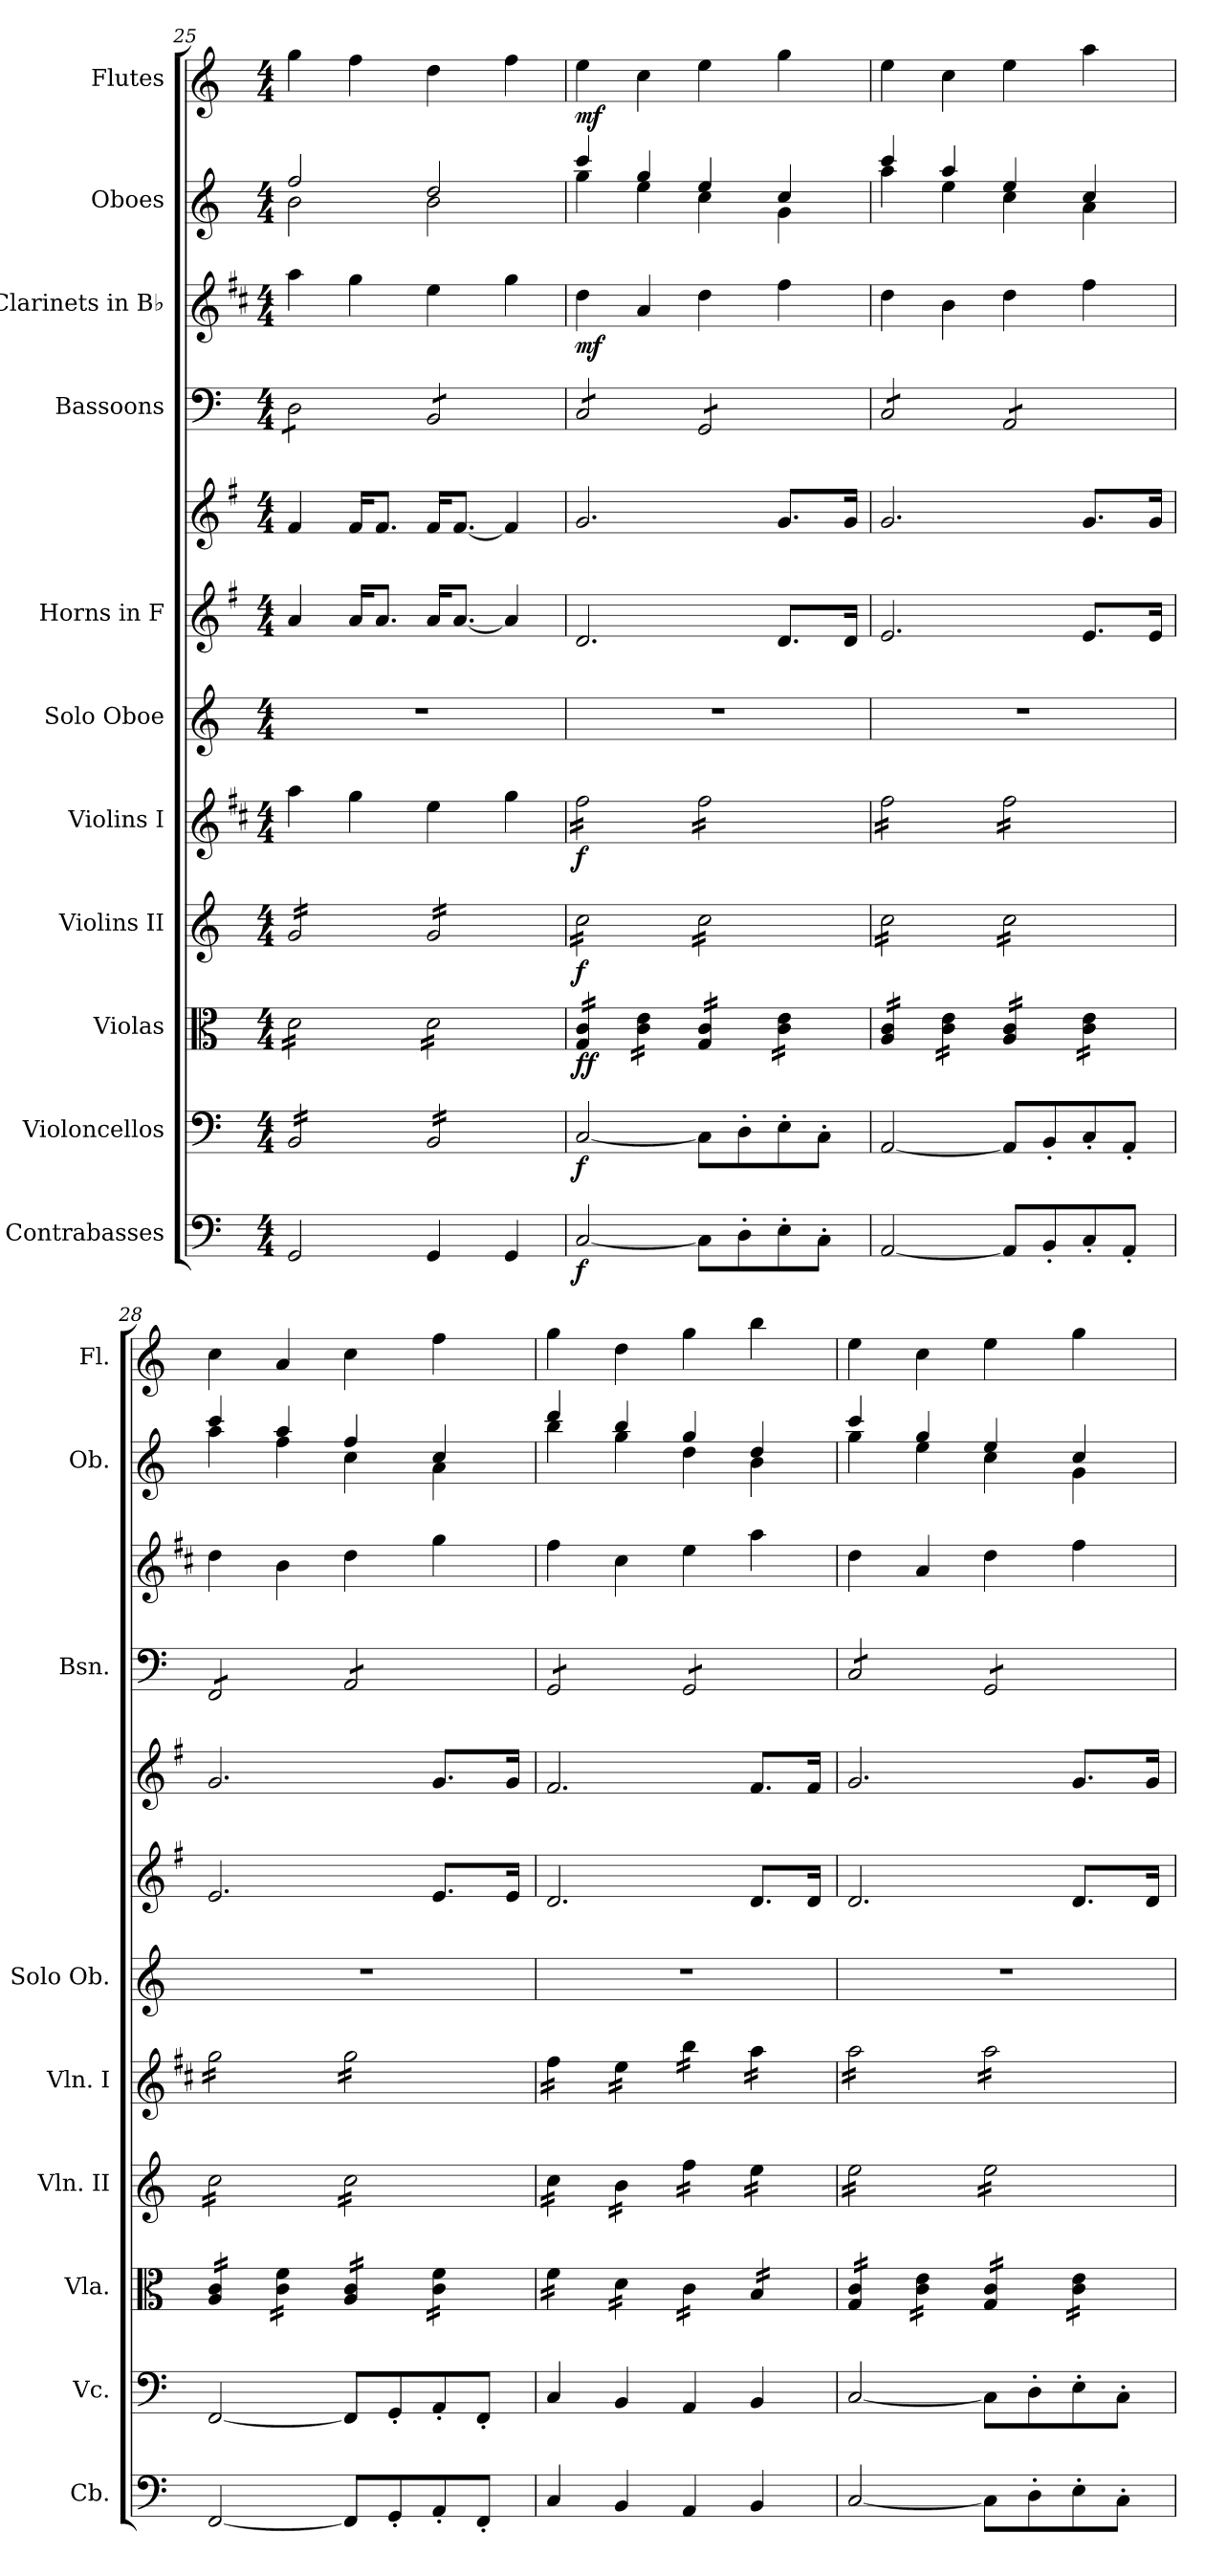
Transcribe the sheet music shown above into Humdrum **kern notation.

**kern	**dynam	**kern	**dynam	**kern	**dynam	**kern	**dynam	**kern	**dynam	**kern	**kern	**kern	**dynam	**kern	**kern	**dynam	**kern	**kern	**dynam
*part11	*part11	*part10	*part10	*part9	*part9	*part8	*part8	*part7	*part7	*part6	*part5	*part5	*part5	*part4	*part3	*part3	*part2	*part1	*part1
*staff12	*staff12	*staff11	*staff11	*staff10	*staff10	*staff9	*staff9	*staff8	*staff8	*staff7	*staff6	*staff5	*staff5/6	*staff4	*staff3	*staff3	*staff2	*staff1	*staff1
*I"Contrabasses	*	*I"Violoncellos	*	*I"Violas	*	*I"Violins II	*	*I"Violins I	*	*I"Solo Oboe	*I"Horns in F	*	*	*I"Bassoons	*I"Clarinets in B♭	*	*I"Oboes	*I"Flutes	*
*I'Cb.	*	*I'Vc.	*	*I'Vla.	*	*I'Vln. II	*	*I'Vln. I	*	*I'Solo Ob.	*	*	*	*I'Bsn.	*	*	*I'Ob.	*I'Fl.	*
*clefF4	*	*clefF4	*	*clefC3	*	*clefG2	*	*clefG2	*	*clefG2	*clefG2	*clefG2	*	*clefF4	*clefG2	*	*clefG2	*clefG2	*
*ITrd7c12	*	*	*	*	*	*	*	*ITrd1c2	*	*	*ITrd4c7	*ITrd4c7	*	*	*ITrd1c2	*	*	*	*
*k[]	*	*k[]	*	*k[]	*	*k[]	*	*k[]	*	*k[]	*k[]	*k[]	*	*k[]	*k[]	*	*k[]	*k[]	*
*M4/4	*	*M4/4	*	*M4/4	*	*M4/4	*	*M4/4	*	*M4/4	*M4/4	*M4/4	*	*M4/4	*M4/4	*	*M4/4	*M4/4	*
=25	=25	=25	=25	=25	=25	=25	=25	=25	=25	=25	=25	=25	=25	=25	=25	=25	=25	=25	=25
*	*	*	*	*	*	*	*	*	*	*	*	*	*	*	*	*	*^	*	*
*	*	*tremolo	*	*	*	*	*	*	*	*	*	*	*	*	*	*	*	*	*	*
*	*	*	*	*tremolo	*	*	*	*	*	*	*	*	*	*	*	*	*	*	*	*
*	*	*	*	*	*	*tremolo	*	*	*	*	*	*	*	*	*	*	*	*	*	*
*	*	*	*	*	*	*	*	*	*	*	*	*	*	*tremolo	*	*	*	*	*	*
2GGG/	.	16BB/LL	.	16d\LL	.	16g/LL	.	4gg\	.	1r	4d/	4B/	.	8D\L	4gg\	.	2ff/	2b\	4gg\	.
.	.	16BB/	.	16d\	.	16g/	.	.	.	.	.	.	.	.	.	.	.	.	.	.
.	.	16BB/	.	16d\	.	16g/	.	.	.	.	.	.	.	8D\	.	.	.	.	.	.
.	.	16BB/	.	16d\	.	16g/	.	.	.	.	.	.	.	.	.	.	.	.	.	.
.	.	16BB/	.	16d\	.	16g/	.	4ff\	.	.	16d/KL	16B/KL	.	8D\	4ff\	.	.	.	4ff\	.
.	.	16BB/	.	16d\	.	16g/	.	.	.	.	8.d/J	8.B/J	.	.	.	.	.	.	.	.
.	.	16BB/	.	16d\	.	16g/	.	.	.	.	.	.	.	8D\J	.	.	.	.	.	.
.	.	16BB/JJ	.	16d\JJ	.	16g/JJ	.	.	.	.	.	.	.	.	.	.	.	.	.	.
4GGG/	.	16BB/LL	.	16d\LL	.	16g/LL	.	4dd\	.	.	16d/KL	16B/KL	.	8BB/L	4dd\	.	2dd/	2b\	4dd\	.
.	.	16BB/	.	16d\	.	16g/	.	.	.	.	[8.d/J	[8.B/J	.	.	.	.	.	.	.	.
.	.	16BB/	.	16d\	.	16g/	.	.	.	.	.	.	.	8BB/	.	.	.	.	.	.
.	.	16BB/	.	16d\	.	16g/	.	.	.	.	.	.	.	.	.	.	.	.	.	.
4GGG/	.	16BB/	.	16d\	.	16g/	.	4ff\	.	.	4d/]	4B/]	.	8BB/	4ff\	.	.	.	4ff\	.
.	.	16BB/	.	16d\	.	16g/	.	.	.	.	.	.	.	.	.	.	.	.	.	.
.	.	16BB/	.	16d\	.	16g/	.	.	.	.	.	.	.	8BB/J	.	.	.	.	.	.
.	.	16BB/JJ	.	16d\JJ	.	16g/JJ	.	.	.	.	.	.	.	.	.	.	.	.	.	.
*	*	*Xtremolo	*	*	*	*	*	*	*	*	*	*	*	*	*	*	*	*	*	*
=26	=26	=26	=26	=26	=26	=26	=26	=26	=26	=26	=26	=26	=26	=26	=26	=26	=26	=26	=26	=26
!	!LO:DY:b	!	!LO:DY:b	!	!LO:DY:b	!	!	!	!	!	!	!	!	!	!	!	!	!	!	!
!	!	!	!	!	!LO:DY:n=1:b	!	!LO:DY:b	!	!LO:DY:b	!	!	!	!LO:DY:b=2	!	!	!	!	!	!	!
!	!	!	!	!	!	!	!	!	!	!	!	!	!LO:DY:n=1:b	!	!	!LO:DY:b	!	!	!	!LO:DY:b
*	*	*	*	*	*	*	*	*tremolo	*	*	*	*	*	*	*	*	*	*	*	*
[2CC/	f	[2C/	f	16G/ 16c/LL	f f	16cc\LL	f	16ee\LL	f	1r	2.G/	2.c/	mf mf	8C/L	4cc\	mf	4ccc/	4gg\	4ee\	mf
.	.	.	.	16G/ 16c/	.	16cc\	.	16ee\	.	.	.	.	.	.	.	.	.	.	.	.
.	.	.	.	16G/ 16c/	.	16cc\	.	16ee\	.	.	.	.	.	8C/	.	.	.	.	.	.
.	.	.	.	16G/ 16c/JJ	.	16cc\	.	16ee\	.	.	.	.	.	.	.	.	.	.	.	.
.	.	.	.	16c\ 16e\LL	.	16cc\	.	16ee\	.	.	.	.	.	8C/	4g/	.	4gg/	4ee\	4cc\	.
.	.	.	.	16c\ 16e\	.	16cc\	.	16ee\	.	.	.	.	.	.	.	.	.	.	.	.
.	.	.	.	16c\ 16e\	.	16cc\	.	16ee\	.	.	.	.	.	8C/J	.	.	.	.	.	.
.	.	.	.	16c\ 16e\JJ	.	16cc\JJ	.	16ee\JJ	.	.	.	.	.	.	.	.	.	.	.	.
8CC\L]	.	8C\L]	.	16G/ 16c/LL	.	16cc\LL	.	16ee\LL	.	.	.	.	.	8GG/L	4cc\	.	4ee/	4cc\	4ee\	.
.	.	.	.	16G/ 16c/	.	16cc\	.	16ee\	.	.	.	.	.	.	.	.	.	.	.	.
8DD'\	.	8D'\	.	16G/ 16c/	.	16cc\	.	16ee\	.	.	.	.	.	8GG/	.	.	.	.	.	.
.	.	.	.	16G/ 16c/JJ	.	16cc\	.	16ee\	.	.	.	.	.	.	.	.	.	.	.	.
8EE'\	.	8E'\	.	16c\ 16e\LL	.	16cc\	.	16ee\	.	.	8.G/L	8.c/L	.	8GG/	4ee\	.	4cc/	4g\	4gg\	.
.	.	.	.	16c\ 16e\	.	16cc\	.	16ee\	.	.	.	.	.	.	.	.	.	.	.	.
8CC'\J	.	8C'\J	.	16c\ 16e\	.	16cc\	.	16ee\	.	.	.	.	.	8GG/J	.	.	.	.	.	.
.	.	.	.	16c\ 16e\JJ	.	16cc\JJ	.	16ee\JJ	.	.	16G/Jk	16c/Jk	.	.	.	.	.	.	.	.
!!LO:PB:g=z
=27	=27	=27	=27	=27	=27	=27	=27	=27	=27	=27	=27	=27	=27	=27	=27	=27	=27	=27	=27	=27
[2AAA/	.	[2AA/	.	16A/ 16c/LL	.	16cc\LL	.	16ee\LL	.	1r	2.A/	2.c/	.	8C/L	4cc\	.	4ccc/	4aa\	4ee\	.
.	.	.	.	16A/ 16c/	.	16cc\	.	16ee\	.	.	.	.	.	.	.	.	.	.	.	.
.	.	.	.	16A/ 16c/	.	16cc\	.	16ee\	.	.	.	.	.	8C/	.	.	.	.	.	.
.	.	.	.	16A/ 16c/JJ	.	16cc\	.	16ee\	.	.	.	.	.	.	.	.	.	.	.	.
.	.	.	.	16c\ 16e\LL	.	16cc\	.	16ee\	.	.	.	.	.	8C/	4a\	.	4aa/	4ee\	4cc\	.
.	.	.	.	16c\ 16e\	.	16cc\	.	16ee\	.	.	.	.	.	.	.	.	.	.	.	.
.	.	.	.	16c\ 16e\	.	16cc\	.	16ee\	.	.	.	.	.	8C/J	.	.	.	.	.	.
.	.	.	.	16c\ 16e\JJ	.	16cc\JJ	.	16ee\JJ	.	.	.	.	.	.	.	.	.	.	.	.
8AAA/L]	.	8AA/L]	.	16A/ 16c/LL	.	16cc\LL	.	16ee\LL	.	.	.	.	.	8AA/L	4cc\	.	4ee/	4cc\	4ee\	.
.	.	.	.	16A/ 16c/	.	16cc\	.	16ee\	.	.	.	.	.	.	.	.	.	.	.	.
8BBB'/	.	8BB'/	.	16A/ 16c/	.	16cc\	.	16ee\	.	.	.	.	.	8AA/	.	.	.	.	.	.
.	.	.	.	16A/ 16c/JJ	.	16cc\	.	16ee\	.	.	.	.	.	.	.	.	.	.	.	.
8CC'/	.	8C'/	.	16c\ 16e\LL	.	16cc\	.	16ee\	.	.	8.A/L	8.c/L	.	8AA/	4ee\	.	4cc/	4a\	4aa\	.
.	.	.	.	16c\ 16e\	.	16cc\	.	16ee\	.	.	.	.	.	.	.	.	.	.	.	.
8AAA'/J	.	8AA'/J	.	16c\ 16e\	.	16cc\	.	16ee\	.	.	.	.	.	8AA/J	.	.	.	.	.	.
.	.	.	.	16c\ 16e\JJ	.	16cc\JJ	.	16ee\JJ	.	.	16A/Jk	16c/Jk	.	.	.	.	.	.	.	.
=28	=28	=28	=28	=28	=28	=28	=28	=28	=28	=28	=28	=28	=28	=28	=28	=28	=28	=28	=28	=28
[2FFF/	.	[2FF/	.	16A/ 16c/LL	.	16cc\LL	.	16ff\LL	.	1r	2.A/	2.c/	.	8FF/L	4cc\	.	4ccc/	4aa\	4cc\	.
.	.	.	.	16A/ 16c/	.	16cc\	.	16ff\	.	.	.	.	.	.	.	.	.	.	.	.
.	.	.	.	16A/ 16c/	.	16cc\	.	16ff\	.	.	.	.	.	8FF/	.	.	.	.	.	.
.	.	.	.	16A/ 16c/JJ	.	16cc\	.	16ff\	.	.	.	.	.	.	.	.	.	.	.	.
.	.	.	.	16c\ 16f\LL	.	16cc\	.	16ff\	.	.	.	.	.	8FF/	4a\	.	4aa/	4ff\	4a/	.
.	.	.	.	16c\ 16f\	.	16cc\	.	16ff\	.	.	.	.	.	.	.	.	.	.	.	.
.	.	.	.	16c\ 16f\	.	16cc\	.	16ff\	.	.	.	.	.	8FF/J	.	.	.	.	.	.
.	.	.	.	16c\ 16f\JJ	.	16cc\JJ	.	16ff\JJ	.	.	.	.	.	.	.	.	.	.	.	.
8FFF/L]	.	8FF/L]	.	16A/ 16c/LL	.	16cc\LL	.	16ff\LL	.	.	.	.	.	8AA/L	4cc\	.	4ff/	4cc\	4cc\	.
.	.	.	.	16A/ 16c/	.	16cc\	.	16ff\	.	.	.	.	.	.	.	.	.	.	.	.
8GGG'/	.	8GG'/	.	16A/ 16c/	.	16cc\	.	16ff\	.	.	.	.	.	8AA/	.	.	.	.	.	.
.	.	.	.	16A/ 16c/JJ	.	16cc\	.	16ff\	.	.	.	.	.	.	.	.	.	.	.	.
8AAA'/	.	8AA'/	.	16c\ 16f\LL	.	16cc\	.	16ff\	.	.	8.A/L	8.c/L	.	8AA/	4ff\	.	4cc/	4a\	4ff\	.
.	.	.	.	16c\ 16f\	.	16cc\	.	16ff\	.	.	.	.	.	.	.	.	.	.	.	.
8FFF'/J	.	8FF'/J	.	16c\ 16f\	.	16cc\	.	16ff\	.	.	.	.	.	8AA/J	.	.	.	.	.	.
.	.	.	.	16c\ 16f\JJ	.	16cc\JJ	.	16ff\JJ	.	.	16A/Jk	16c/Jk	.	.	.	.	.	.	.	.
=29	=29	=29	=29	=29	=29	=29	=29	=29	=29	=29	=29	=29	=29	=29	=29	=29	=29	=29	=29	=29
4CC/	.	4C/	.	16f\LL	.	16cc\LL	.	16ee\LL	.	1r	2.G/	2.B/	.	8GG/L	4ee\	.	4ddd/	4bb\	4gg\	.
.	.	.	.	16f\	.	16cc\	.	16ee\	.	.	.	.	.	.	.	.	.	.	.	.
.	.	.	.	16f\	.	16cc\	.	16ee\	.	.	.	.	.	8GG/	.	.	.	.	.	.
.	.	.	.	16f\JJ	.	16cc\JJ	.	16ee\JJ	.	.	.	.	.	.	.	.	.	.	.	.
4BBB/	.	4BB/	.	16d\LL	.	16b\LL	.	16dd\LL	.	.	.	.	.	8GG/	4b\	.	4bb/	4gg\	4dd\	.
.	.	.	.	16d\	.	16b\	.	16dd\	.	.	.	.	.	.	.	.	.	.	.	.
.	.	.	.	16d\	.	16b\	.	16dd\	.	.	.	.	.	8GG/J	.	.	.	.	.	.
.	.	.	.	16d\JJ	.	16b\JJ	.	16dd\JJ	.	.	.	.	.	.	.	.	.	.	.	.
4AAA/	.	4AA/	.	16c\LL	.	16ff\LL	.	16aa\LL	.	.	.	.	.	8GG/L	4dd\	.	4gg/	4dd\	4gg\	.
.	.	.	.	16c\	.	16ff\	.	16aa\	.	.	.	.	.	.	.	.	.	.	.	.
.	.	.	.	16c\	.	16ff\	.	16aa\	.	.	.	.	.	8GG/	.	.	.	.	.	.
.	.	.	.	16c\JJ	.	16ff\JJ	.	16aa\JJ	.	.	.	.	.	.	.	.	.	.	.	.
4BBB/	.	4BB/	.	16B/LL	.	16ee\LL	.	16gg\LL	.	.	8.G/L	8.B/L	.	8GG/	4gg\	.	4dd/	4b\	4bb\	.
.	.	.	.	16B/	.	16ee\	.	16gg\	.	.	.	.	.	.	.	.	.	.	.	.
.	.	.	.	16B/	.	16ee\	.	16gg\	.	.	.	.	.	8GG/J	.	.	.	.	.	.
.	.	.	.	16B/JJ	.	16ee\JJ	.	16gg\JJ	.	.	16G/Jk	16B/Jk	.	.	.	.	.	.	.	.
=30	=30	=30	=30	=30	=30	=30	=30	=30	=30	=30	=30	=30	=30	=30	=30	=30	=30	=30	=30	=30
[2CC/	.	[2C/	.	16G/ 16c/LL	.	16ee\LL	.	16gg\LL	.	1r	2.G/	2.c/	.	8C/L	4cc\	.	4ccc/	4gg\	4ee\	.
.	.	.	.	16G/ 16c/	.	16ee\	.	16gg\	.	.	.	.	.	.	.	.	.	.	.	.
.	.	.	.	16G/ 16c/	.	16ee\	.	16gg\	.	.	.	.	.	8C/	.	.	.	.	.	.
.	.	.	.	16G/ 16c/JJ	.	16ee\	.	16gg\	.	.	.	.	.	.	.	.	.	.	.	.
.	.	.	.	16c\ 16e\LL	.	16ee\	.	16gg\	.	.	.	.	.	8C/	4g/	.	4gg/	4ee\	4cc\	.
.	.	.	.	16c\ 16e\	.	16ee\	.	16gg\	.	.	.	.	.	.	.	.	.	.	.	.
.	.	.	.	16c\ 16e\	.	16ee\	.	16gg\	.	.	.	.	.	8C/J	.	.	.	.	.	.
.	.	.	.	16c\ 16e\JJ	.	16ee\JJ	.	16gg\JJ	.	.	.	.	.	.	.	.	.	.	.	.
8CC\L]	.	8C\L]	.	16G/ 16c/LL	.	16ee\LL	.	16gg\LL	.	.	.	.	.	8GG/L	4cc\	.	4ee/	4cc\	4ee\	.
.	.	.	.	16G/ 16c/	.	16ee\	.	16gg\	.	.	.	.	.	.	.	.	.	.	.	.
8DD'\	.	8D'\	.	16G/ 16c/	.	16ee\	.	16gg\	.	.	.	.	.	8GG/	.	.	.	.	.	.
.	.	.	.	16G/ 16c/JJ	.	16ee\	.	16gg\	.	.	.	.	.	.	.	.	.	.	.	.
8EE'\	.	8E'\	.	16c\ 16e\LL	.	16ee\	.	16gg\	.	.	8.G/L	8.c/L	.	8GG/	4ee\	.	4cc/	4g\	4gg\	.
.	.	.	.	16c\ 16e\	.	16ee\	.	16gg\	.	.	.	.	.	.	.	.	.	.	.	.
8CC'\J	.	8C'\J	.	16c\ 16e\	.	16ee\	.	16gg\	.	.	.	.	.	8GG/J	.	.	.	.	.	.
*	*	*	*	*	*	*	*	*	*	*	*	*	*	*Xtremolo	*	*	*	*	*	*
.	.	.	.	16c\ 16e\JJ	.	16ee\JJ	.	16gg\JJ	.	.	16G/Jk	16c/Jk	.	.	.	.	.	.	.	.
*	*	*	*	*	*	*	*	*Xtremolo	*	*	*	*	*	*	*	*	*	*	*	*
*	*	*	*	*	*	*Xtremolo	*	*	*	*	*	*	*	*	*	*	*	*	*	*
*	*	*	*	*Xtremolo	*	*	*	*	*	*	*	*	*	*	*	*	*	*	*	*
*	*	*	*	*	*	*	*	*	*	*	*	*	*	*	*	*	*v	*v	*	*
=	=	=	=	=	=	=	=	=	=	=	=	=	=	=	=	=	=	=	=
*-	*-	*-	*-	*-	*-	*-	*-	*-	*-	*-	*-	*-	*-	*-	*-	*-	*-	*-	*-
